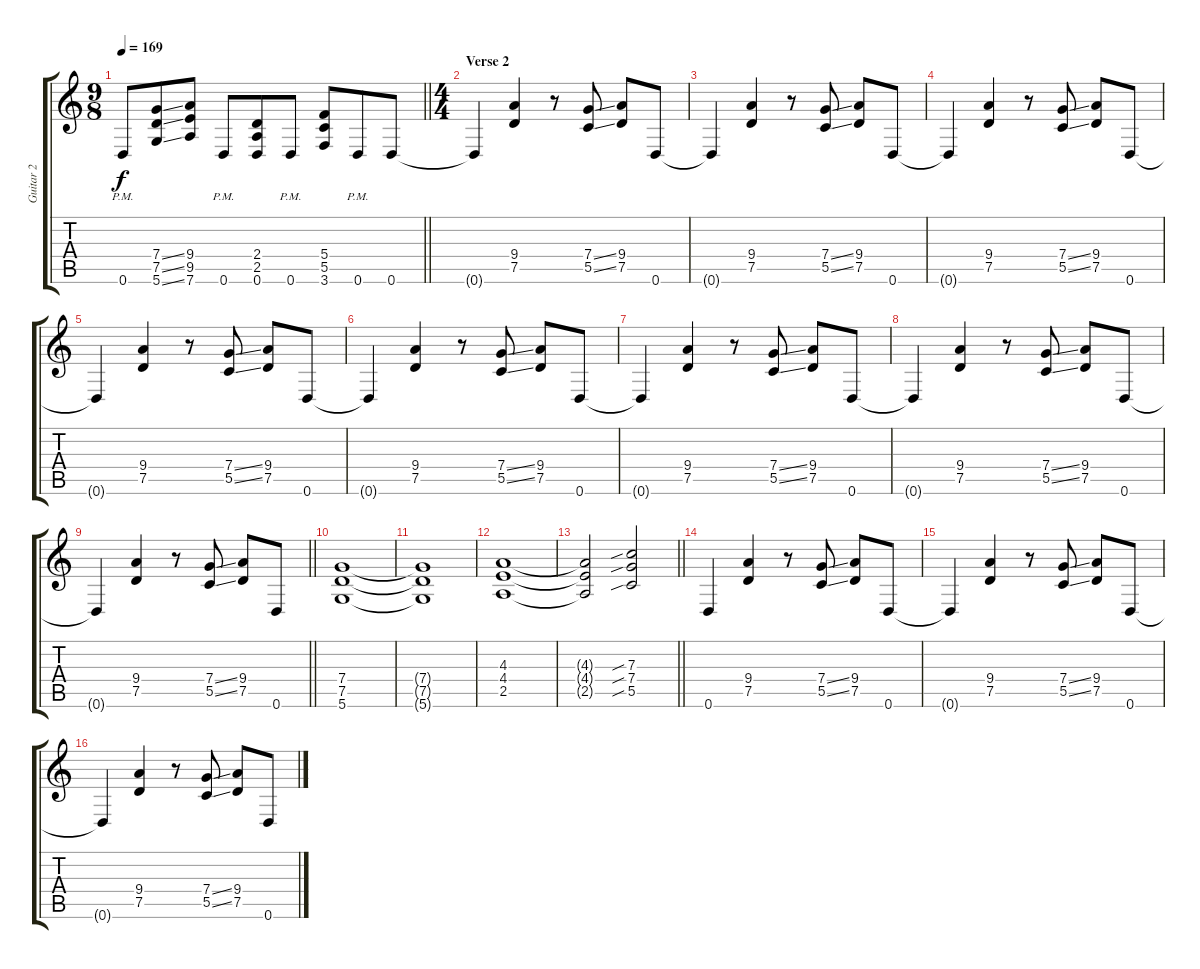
\track ("Guitar 2" "Guitar 2") {instrument distortionguitar}
\staff {score tabs}
\tuning (D4 A3 F3 C3 G2 D2) {hide}
\ts (9 8)
\tempo 169
\clef g2
\barLineRight lightlight
\ks c
0.6{pm}.8{dy f} (7.4{ss} 7.5{ss} 5.6{ss}).8 (9.4 9.5 7.6).8 0.6{pm}.8 (2.4 2.5 0.6).8 0.6{pm}.8 (5.4 5.5 3.6).8 0.6{pm}.8 0.6.8 |
\ts (4 4)
\section ("" "Verse 2")
0.6{t}.4 (9.4 7.5).4 r.8 (7.4{ss} 5.5{ss}).8 (9.4 7.5).8 0.6.8 |
0.6{t}.4 (9.4 7.5).4 r.8 (7.4{ss} 5.5{ss}).8 (9.4 7.5).8 0.6.8 |
0.6{t}.4 (9.4 7.5).4 r.8 (7.4{ss} 5.5{ss}).8 (9.4 7.5).8 0.6.8 |
0.6{t}.4 (9.4 7.5).4 r.8 (7.4{ss} 5.5{ss}).8 (9.4 7.5).8 0.6.8 |
0.6{t}.4 (9.4 7.5).4 r.8 (7.4{ss} 5.5{ss}).8 (9.4 7.5).8 0.6.8 |
0.6{t}.4 (9.4 7.5).4 r.8 (7.4{ss} 5.5{ss}).8 (9.4 7.5).8 0.6.8 |
0.6{t}.4 (9.4 7.5).4 r.8 (7.4{ss} 5.5{ss}).8 (9.4 7.5).8 0.6.8 |
\barLineRight lightlight
0.6{t}.4 (9.4 7.5).4 r.8 (7.4{ss} 5.5{ss}).8 (9.4 7.5).8 0.6.8 |
(7.4 7.5 5.6).1 |
(7.4{t} 7.5{t} 5.6{t}).1 |
(4.3 4.4 2.5).1 |
\barLineRight lightlight
(4.3{t} 4.4{t} 2.5{t}).2 (7.3{sib} 7.4{sib} 5.5{sib}).2 |
0.6.4 (9.4 7.5).4 r.8 (7.4{ss} 5.5{ss}).8 (9.4 7.5).8 0.6.8 |
0.6{t}.4 (9.4 7.5).4 r.8 (7.4{ss} 5.5{ss}).8 (9.4 7.5).8 0.6.8 |
0.6{t}.4 (9.4 7.5).4 r.8 (7.4{ss} 5.5{ss}).8 (9.4 7.5).8 0.6.8
